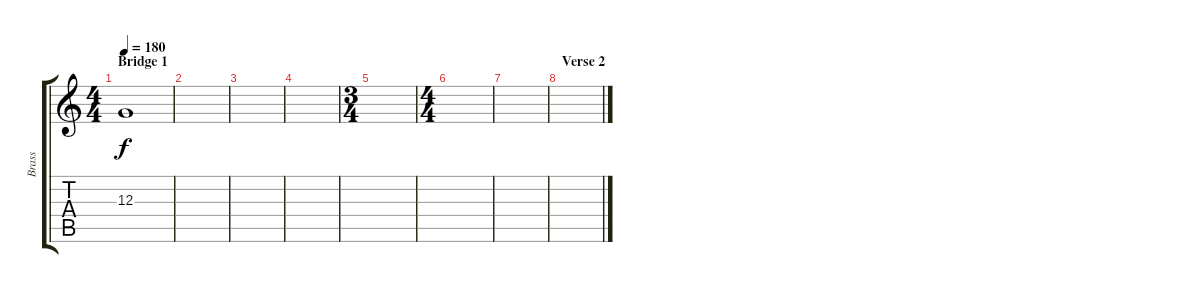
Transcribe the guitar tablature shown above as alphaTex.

\track ("Brass" "Brass") {instrument brasssection}
\staff {score tabs}
\tuning (E4 B3 G3 D3 A2 E2) {hide}
\ts (4 4)
\section ("" "Bridge 1")
\tempo 180
\clef g2
\ks c
12.3.1{dy f} |
|
|
|
\ts (3 4)
|
\ts (4 4)
|
|
\section ("" "Verse 2")
